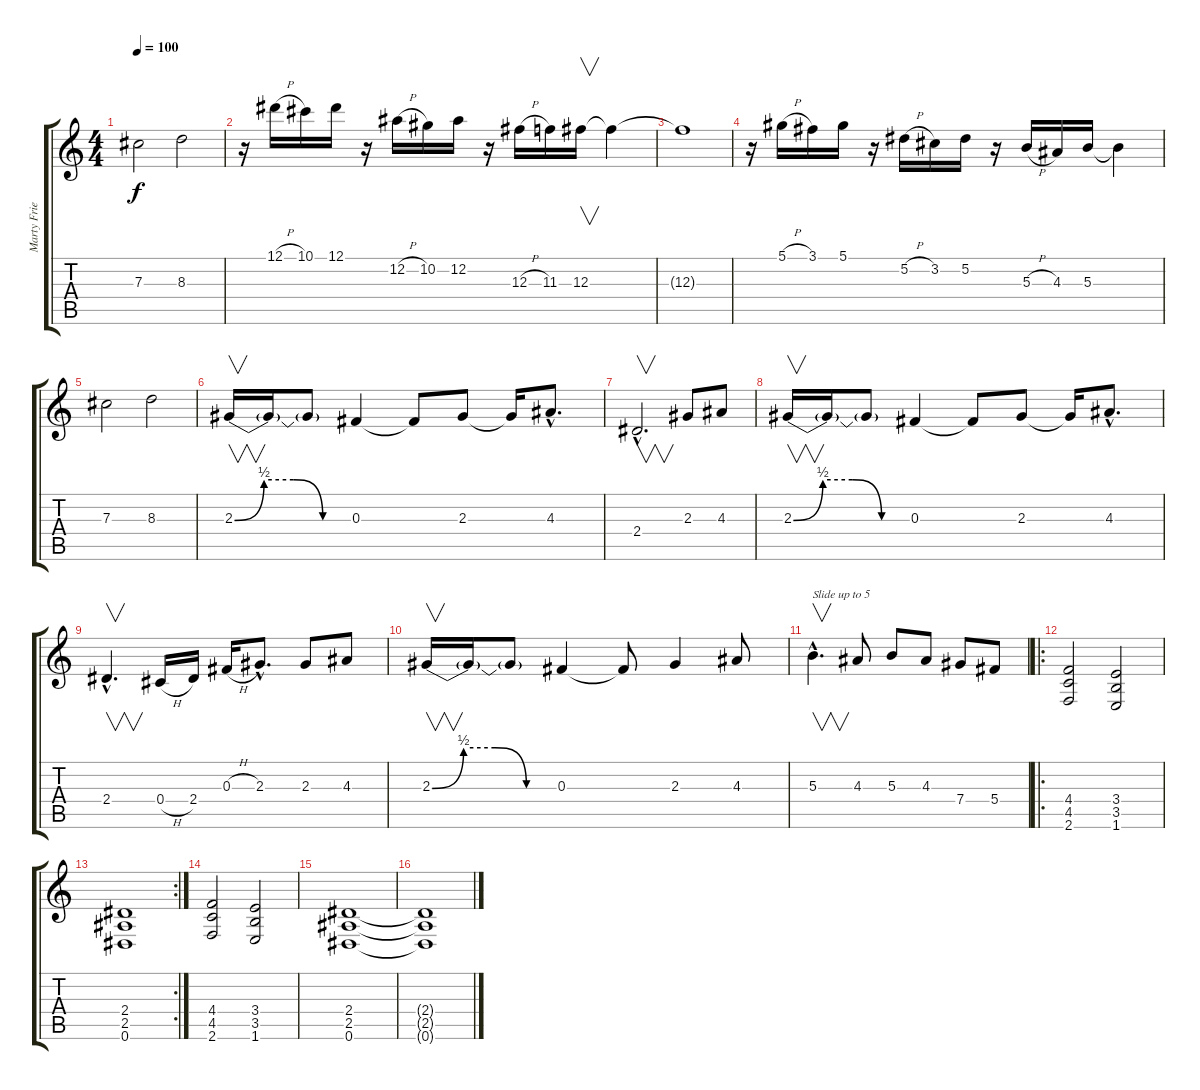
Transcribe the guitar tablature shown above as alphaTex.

\track ("Marty Friedman" "Marty Frie") {instrument distortionguitar}
\staff {score tabs}
\tuning (Eb4 Bb3 Gb3 Db3 Ab2 Eb2) {hide}
\ts (4 4)
\tempo 100
\clef g2
\ks c
7.3.2{dy f} 8.3.2 |
r.16 12.1{h}.16 10.1.16 12.1.16 r.16 12.2{h}.16 10.2.16 12.2.16 r.16 12.3{h}.16 11.3.16 12.3.16{v} 12.3{t}.4 |
12.3{t}.1 |
r.16 5.1{h}.16 3.1.16 5.1.16 r.16 5.2{h}.16 3.2.16 5.2.16 r.16 5.3{h}.16 4.3.16 5.3.16 5.3{t}.4 |
7.3.2 8.3.2 |
2.3{be (custom 0 0 15 2 30 2 45 0 60 0)}.16{v} 2.3{t}.16 2.3{t}.8 0.3.4 0.3{t}.8 2.3.8 2.3{t}.16 4.3{hac}.8{d} |
2.4{hac}.2{v d} 2.3.8 4.3.8 |
2.3{be (custom 0 0 15 2 30 2 45 0 60 0)}.16{v} 2.3{t}.16 2.3{t}.8 0.3.4 0.3{t}.8 2.3.8 2.3{t}.16 4.3{hac}.8{d} |
2.4{hac}.4{v d} 0.4{h}.16 2.4.16 0.3{h}.16 2.3{hac}.8{d} 2.3.8 4.3.8 |
2.3{be (custom 0 0 15 2 30 2 45 0 60 0)}.16{v} 2.3{t}.16 2.3{t}.8 0.3.4 0.3{t}.8 2.3.4 4.3.8 |
5.3{hac}.4{v d txt "Slide up to 5"} 4.3.8 5.3.8 4.3.8 7.4.8 5.4.8 |
\ro
(4.4 4.5 2.6).2 (3.4 3.5 1.6).2 |
\rc 2
(2.4 2.5 0.6).1 |
(4.4 4.5 2.6).2 (3.4 3.5 1.6).2 |
(2.4 2.5 0.6).1 |
(2.4{t} 2.5{t} 0.6{t}).1
